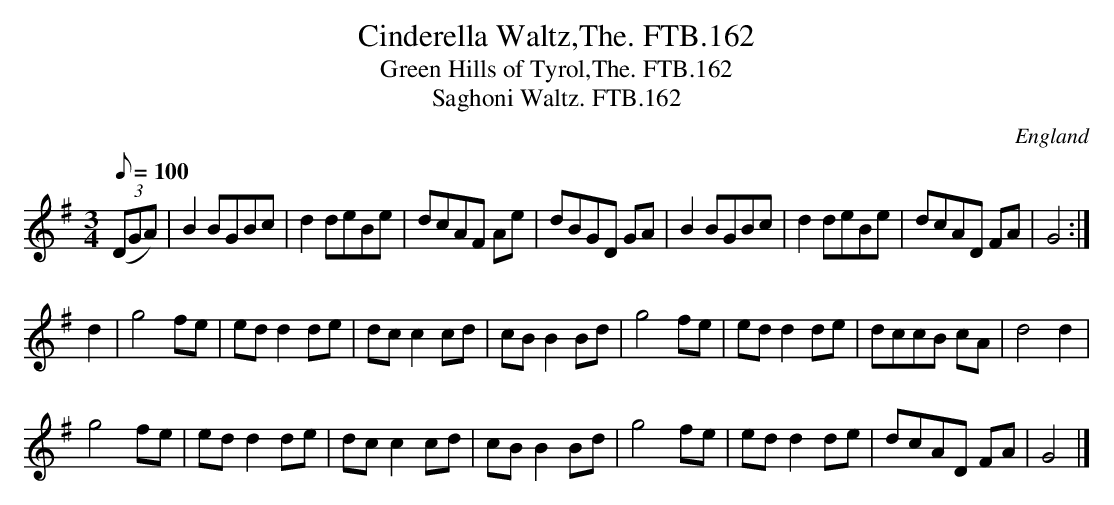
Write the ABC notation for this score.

X:1
T:Cinderella Waltz,The. FTB.162
T:Green Hills of Tyrol,The. FTB.162
T:Saghoni Waltz. FTB.162
M:3/4
L:1/8
Q:100
O:England
K:G
((3DGA)|B2BGBc|d2deBe|dcAF Ae|dBGD GA|B2BGBc|d2deBe|dcAD FA|G4:|
d2|g4fe|edd2de|dcc2cd|cBB2Bd|g4fe|edd2de|dccB cA|d4d2|
g4fe|edd2de|dcc2cd|cBB2Bd|g4fe|edd2de|dcAD FA|G4|]
